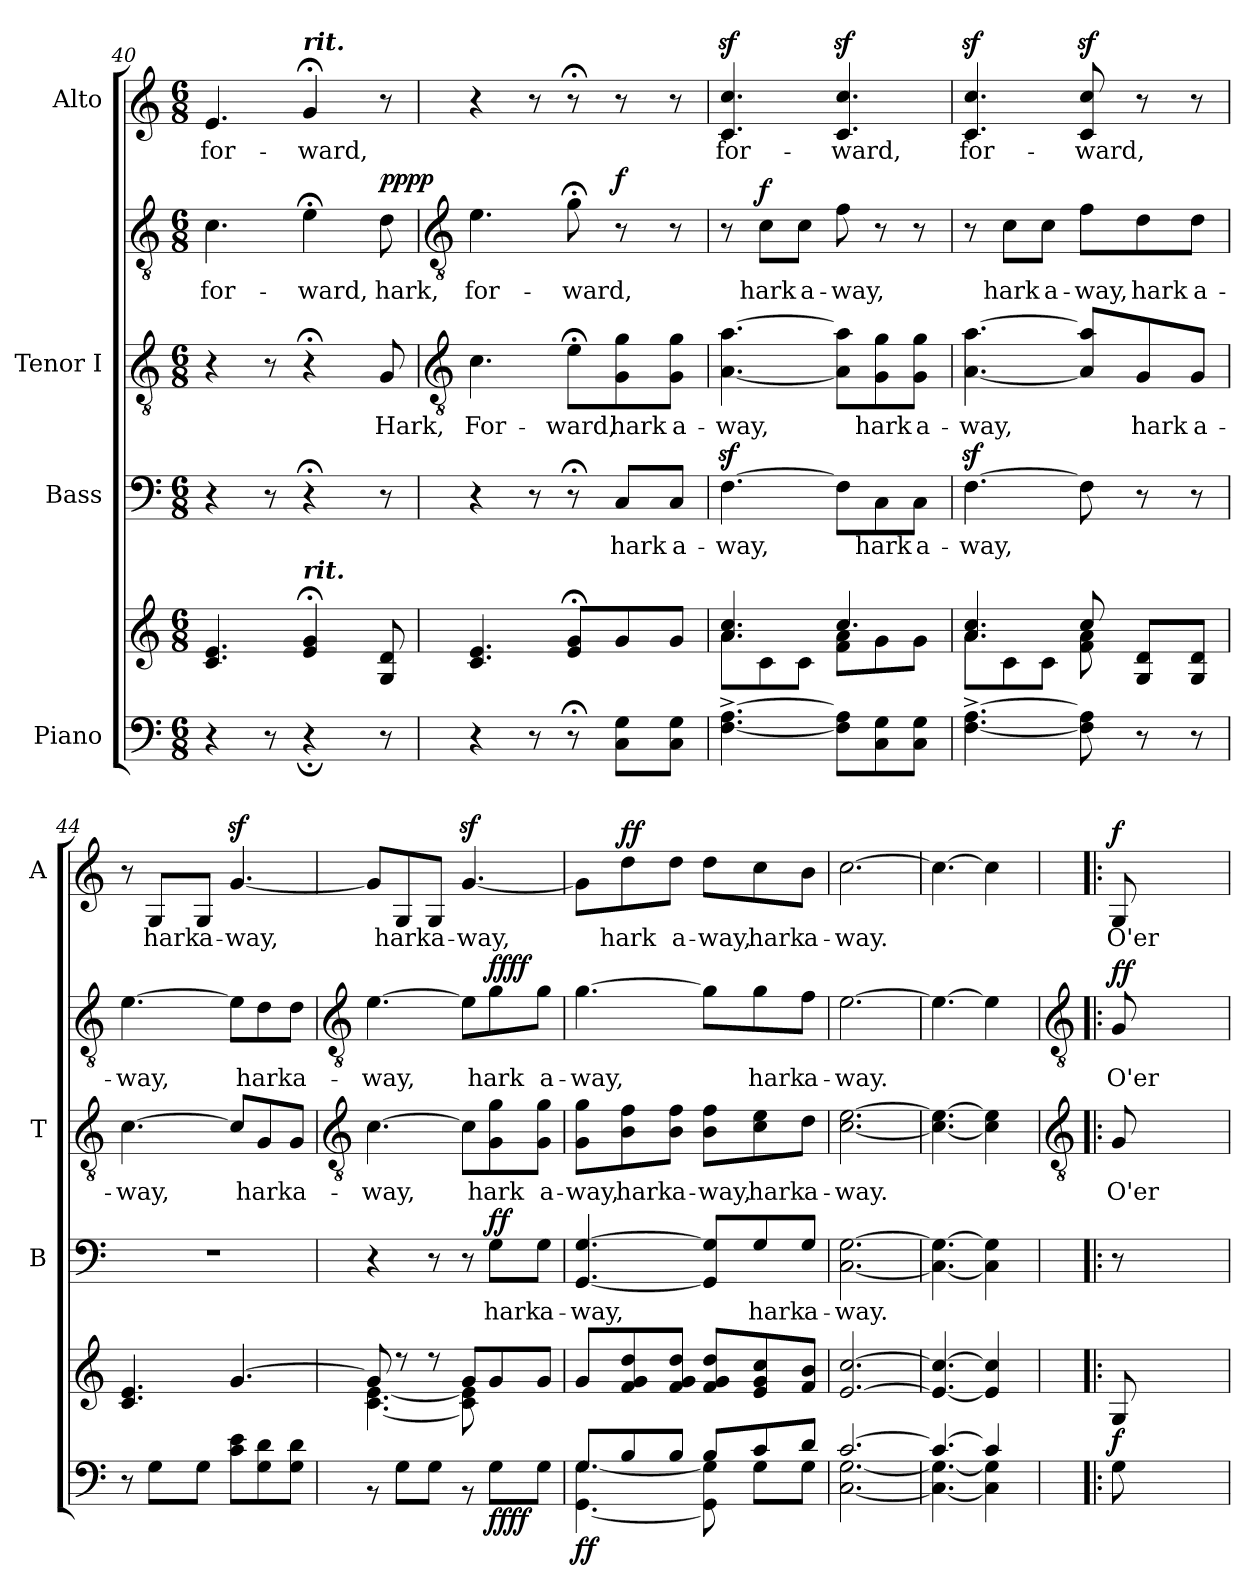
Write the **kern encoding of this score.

**kern	**kern	**dynam	**kern	**text	**dynam	**kern	**text	**kern	**text	**dynam	**kern	**text	**dynam
*part4	*part4	*part4	*part3	*part3	*part3	*part2	*part2	*part2	*part2	*part2	*part1	*part1	*part1
*staff6	*staff5	*staff5/6	*staff4	*staff4	*staff4	*staff3	*staff3	*staff2	*staff2	*staff2/3	*staff1	*staff1	*staff1
*I"Piano	*	*	*I"Bass	*	*	*I"Tenor I	*	*	*	*	*I"Alto	*	*
*	*	*	*I'B	*	*	*I'T	*	*	*	*	*I'A	*	*
*clefF4	*clefG2	*	*clefF4	*	*	*clefGv2	*	*clefGv2	*	*	*clefG2	*	*
*k[]	*k[]	*	*k[]	*	*	*k[]	*	*k[]	*	*	*k[]	*	*
*C:	*C:	*	*C:	*	*	*C:	*	*C:	*	*	*C:	*	*
*M6/8	*M6/8	*	*M6/8	*	*	*M6/8	*	*M6/8	*	*	*M6/8	*	*
=40	=40	=40	=40	=40	=40	=40	=40	=40	=40	=40	=40	=40	=40
*^	*	*	*	*	*	*	*	*	*	*	*	*	*
!	!	!	!	!	!	!	!	!	!	!LO:LY:b	!	!	!LO:LY:b	!
2ryy	4r	4.c 4.e	.	4r	.	.	4r	.	4.c	for-	.	4.e	for-	.
.	8r	.	.	8r	.	.	8r	.	.	.	.	.	.	.
!	!	!	!	!	!	!	!	!	!	!	!	!LO:TX:a:Bi:t=rit.	!	!
!	!	!LO:TX:a:Bi:t=rit.	!	!	!	!	!	!	!	!	!	!	!	!
!	!	!	!	!	!	!	!	!	!	!LO:LY:b	!	!	!LO:LY:b	!
.	4r;	4e;< 4g;<	.	4r;<	.	.	4r;<	.	4e;<	-ward,	.	4g;<	-ward,	.
8ryy	.	.	.	.	.	.	.	.	.	.	.	.	.	.
!	!	!	!	!	!	!	!	!LO:LY:b	!	!LO:LY:b	!LO:DY:b=2	!	!	!
!	!	!	!	!	!	!	!	!	!	!	!LO:DY:n=1:b	!	!	!
8ryy	8r	8G 8d	.	8r	.	.	8G	Hark,	8d	hark,	pp pp	8r	.	.
*v	*v	*	*	*	*	*	*	*	*	*	*	*	*	*
!!LO:LB:g=z
=41	=41	=41	=41	=41	=41	=41	=41	=41	=41	=41	=41	=41	=41
*	*	*	*	*	*	*clefGv2	*	*clefGv2	*	*	*	*	*
*^	*^	*	*	*	*	*	*	*	*	*	*	*	*
!	!	!	!LO:N:vis=1	!	!	!	!	!	!LO:LY:b	!	!LO:LY:b	!	!	!	!
*v	*v	*	*	*	*	*	*	*	*	*	*	*	*	*	*
4r	4.c/ 4.e/	2.ryy	.	4r	.	.	4.c	For-	4.e	for-	.	4r	.	.
8r	.	.	.	8r	.	.	.	.	.	.	.	8r	.	.
!	!	!	!	!	!	!	!	!LO:LY:b	!	!LO:LY:b	!	!	!	!
8r;	8e/;< 8g/;<L	.	.	8r;<	.	.	8e;<\L	-ward,	8g;<	-ward,	.	8r;<	.	.
!	!	!	!	!	!LO:LY:b	!	!	!LO:LY:b	!	!	!LO:DY:b=2	!	!	!
8C 8GL	8g/	.	.	8C/L	hark	.	8G\ 8g\	hark	8r	.	f	8r	.	.
!	!	!	!	!	!LO:LY:b	!	!	!LO:LY:b	!	!	!	!	!	!
8C 8GJ	8g/J	.	.	8C/J	a-	.	8G\ 8g\J	a-	8r	.	.	8r	.	.
=42	=42	=42	=42	=42	=42	=42	=42	=42	=42	=42	=42	=42	=42	=42
!	!	!	!	!	!LO:LY:b	!	!	!LO:LY:b	!	!	!	!	!LO:LY:b	!
[4.F^ [4.A^	4.a/ 4.cc/	8a\L	.	[4.Fz<	way,	.	[4.A [4.a	way,	8r	.	.	4.cz< 4.ccz<	for-	.
!	!	!	!	!	!	!	!	!	!	!LO:LY:b	!LO:DY:b	!	!	!
.	.	8c\	.	.	.	.	.	.	8c\L	-hark	f	.	.	.
!	!	!	!	!	!	!	!	!	!	!LO:LY:b	!	!	!	!
.	.	8c\J	.	.	.	.	.	.	8c\J	a-	.	.	.	.
!	!	!	!	!	!	!	!	!	!	!LO:LY:b	!	!	!LO:LY:b	!
8F] 8A]L	4.cc/	8f\ 8a\L	.	8F\L]	.	.	8A]\ 8a]\L	.	8f	-way,	.	4.cz< 4.ccz<	ward,	.
!	!	!	!	!	!LO:LY:b	!	!	!LO:LY:b	!	!	!	!	!	!
8C 8G	.	8g\	.	8C\	hark	.	8G\ 8g\	hark	8r	.	.	.	.	.
!	!	!	!	!	!LO:LY:b	!	!	!LO:LY:b	!	!	!	!	!	!
8C 8GJ	.	8g\J	.	8C\J	a-	.	8G\ 8g\J	a-	8r	.	.	.	.	.
=43	=43	=43	=43	=43	=43	=43	=43	=43	=43	=43	=43	=43	=43	=43
!	!	!	!	!	!LO:LY:b	!	!	!LO:LY:b	!	!	!	!	!LO:LY:b	!
[4.F^ [4.A^	4.a/ 4.cc/	8a\L	.	[4.Fz<	way,	.	[4.A [4.a	-way,	8r	.	.	4.cz< 4.ccz<	for-	.
!	!	!	!	!	!	!	!	!	!	!LO:LY:b	!	!	!	!
.	.	8c\	.	.	.	.	.	.	8c\L	-hark	.	.	.	.
!	!	!	!	!	!	!	!	!	!	!LO:LY:b	!	!	!	!
.	.	8c\J	.	.	.	.	.	.	8c\J	a-	.	.	.	.
!	!	!	!	!	!	!	!	!	!	!LO:LY:b	!	!	!LO:LY:b	!
8F] 8A]	8cc/	8f\ 8a\	.	8F]	.	.	8A]/ 8a]/L	.	8f\L	-way,	.	8cz< 8ccz<	ward,	.
!	!	!	!	!	!	!	!	!LO:LY:b	!	!LO:LY:b	!	!	!	!
8r	8G/ 8d/L	4ryy	.	8r	.	.	8G/	hark	8d\	hark	.	8r	.	.
!	!	!	!	!	!	!	!	!LO:LY:b	!	!LO:LY:b	!	!	!	!
8r	8G/ 8d/J	.	.	8r	.	.	8G/J	a-	8d\J	a-	.	8r	.	.
=44	=44	=44	=44	=44	=44	=44	=44	=44	=44	=44	=44	=44	=44	=44
!	!	!	!	!LO:N:vis=1	!	!	!	!LO:LY:b	!	!LO:LY:b	!	!	!	!
8r	4.c/ 4.e/	2.ryy	.	2.r	.	.	[4.c	-way,	[4.e	-way,	.	8r	.	.
!	!	!	!	!	!	!	!	!	!	!	!	!	!LO:LY:b	!
8GL	.	.	.	.	.	.	.	.	.	.	.	8G/L	hark	.
!	!	!	!	!	!	!	!	!	!	!	!	!	!LO:LY:b	!
8GJ	.	.	.	.	.	.	.	.	.	.	.	8G/J	a-	.
!	!	!	!	!	!	!	!	!	!	!	!	!	!LO:LY:b	!
8c 8eL	[4.g/	.	.	.	.	.	8c/L]	.	8e\L]	.	.	[4.gz<	way,	.
!	!	!	!	!	!	!	!	!LO:LY:b	!	!LO:LY:b	!	!	!	!
8G 8d	.	.	.	.	.	.	8G/	hark	8d\	hark	.	.	.	.
!	!	!	!	!	!	!	!	!LO:LY:b	!	!LO:LY:b	!	!	!	!
8G 8dJ	.	.	.	.	.	.	8G/J	a-	8d\J	a-	.	.	.	.
!!LO:LB:g=z
=45	=45	=45	=45	=45	=45	=45	=45	=45	=45	=45	=45	=45	=45	=45
*	*	*	*	*	*	*	*clefGv2	*	*clefGv2	*	*	*	*	*
!LO:N:vis=1	!	!	!	!	!	!	!	!LO:LY:b	!	!LO:LY:b	!	!	!	!
*^	*	*	*	*	*	*	*	*	*	*	*	*	*	*
2.ryy	8r	8g/]	[4.c\ [4.e\	.	4r	.	.	[4.c	-way,	[4.e	-way,	.	8g/L]	.	.
!	!	!	!	!	!	!	!	!	!	!	!	!	!	!LO:LY:b	!
.	8G\L	8r	.	.	.	.	.	.	.	.	.	.	8G/	hark	.
!	!	!	!	!	!	!	!	!	!	!	!	!	!	!LO:LY:b	!
.	8G\J	8r	.	.	8r	.	.	.	.	.	.	.	8G/J	a-	.
!	!	!	!	!	!	!	!	!	!	!	!	!	!	!LO:LY:b	!
.	8r	8g/L	8c\] 8e\]	.	8r	.	.	8c\L]	.	8e\L]	.	.	[4.gz<	way,	.
!	!	!	!	!LO:DY:b=2	!	!LO:LY:b	!	!	!LO:LY:b	!	!LO:LY:b	!	!	!	!
!	!	!	!	!LO:DY:n=1:b	!	!	!LO:DY:b	!	!	!	!	!LO:DY:b=2	!	!	!
!	!	!	!	!	!	!	!	!	!	!	!	!LO:DY:n=1:b	!	!	!
.	8G\L	8g/	4ryy	ff ff	8G\L	hark	ff	8G\ 8g\	hark	8g\	hark	ff ff	.	.	.
!	!	!	!	!	!	!LO:LY:b	!	!	!LO:LY:b	!	!LO:LY:b	!	!	!	!
.	8G\J	8g/J	.	.	8G\J	a-	.	8G\ 8g\J	a-	8g\J	a-	.	.	.	.
=46	=46	=46	=46	=46	=46	=46	=46	=46	=46	=46	=46	=46	=46	=46	=46
!	!	!	!	!LO:DY:b=2	!	!LO:LY:b	!	!	!LO:LY:b	!	!LO:LY:b	!	!	!	!
8G/L	[4.GG\ [4.G\	8g/L	2ryy	ff	[4.GG [4.G	-way,	.	8G\ 8g\L	-way,	[4.g	-way,	.	8g\L]	.	.
!	!	!	!	!	!	!	!	!	!LO:LY:b	!	!	!	!	!LO:LY:b	!LO:DY:b
8B/	.	8f/ 8g/ 8dd/	.	.	.	.	.	8B\ 8f\	hark	.	.	.	8dd\	hark	ff
!	!	!	!	!	!	!	!	!	!LO:LY:b	!	!	!	!	!LO:LY:b	!
8B/J	.	8f/ 8g/ 8dd/J	.	.	.	.	.	8B\ 8f\J	a-	.	.	.	8dd\J	a-	.
!	!	!	!	!	!	!	!	!	!LO:LY:b	!	!	!	!	!LO:LY:b	!
8B/L	8GG\] 8G\]	8f/ 8g/ 8dd/L	.	.	8GG]/ 8G]/L	.	.	8B\ 8f\L	-way,	8g\L]	.	.	8dd\L	-way,	.
!	!	!	!	!	!	!LO:LY:b	!	!	!LO:LY:b	!	!LO:LY:b	!	!	!LO:LY:b	!
8c/	8G\L	8e/ 8g/ 8cc/	8ryy	.	8G/	hark	.	8c\ 8e\	hark	8g\	hark	.	8cc\	hark	.
!	!	!	!	!	!	!LO:LY:b	!	!	!LO:LY:b	!	!LO:LY:b	!	!	!LO:LY:b	!
8d/J	8G\J	8f/ 8b/J	8ryy	.	8G/J	a-	.	8d\J	a-	8f\J	a-	.	8b\J	a-	.
=47	=47	=47	=47	=47	=47	=47	=47	=47	=47	=47	=47	=47	=47	=47	=47
!	!	!	!	!	!	!LO:LY:b	!	!	!LO:LY:b	!	!LO:LY:b	!	!	!LO:LY:b	!
[2.c/	[2.C\ [2.G\	[2.e/ [2.cc/	2.ryy	.	[2.C [2.G	-way.	.	[2.c [2.e	way.	[2.e	-way.	.	[2.cc	-way.	.
=48	=48	=48	=48	=48	=48	=48	=48	=48	=48	=48	=48	=48	=48	=48	=48
4.c/_	4.C\_ 4.G\_	4.e/_ 4.cc/_	2ryy	.	4.C_ 4.G_	.	.	4.c_ 4.e_	.	4.e_	.	.	4.cc_	.	.
4c/]	4C\] 4G\]	4e/] 4cc/]	.	.	4C] 4G]	.	.	4c] 4e]	.	4e]	.	.	4cc]	.	.
.	.	.	8ryy	.	.	.	.	.	.	.	.	.	.	.	.
!!LO:LB:g=z
=49!|:	=49!|:	=49!|:	=49!|:	=49!|:	=49!|:	=49!|:	=49!|:	=49!|:	=49!|:	=49!|:	=49!|:	=49!|:	=49!|:	=49!|:	=49!|:
*	*	*	*	*	*	*	*	*clefGv2	*	*clefGv2	*	*	*	*	*
!	!	!	!	!LO:DY:b	!	!	!	!	!LO:LY:b	!	!LO:LY:b	!LO:DY:b=2	!	!LO:LY:b	!
!	!	!	!	!	!	!	!	!	!	!	!	!LO:DY:n=1:b	!	!	!LO:DY:b
2.ryy	8G\	8G/	8ryy	f	8r	.	.	8G	O'er	8G	O'er	f f	8G	O'er	f
.	2ryy	2ryy	2ryy	.	2ryy	.	.	2ryy	.	2ryy	.	.	2ryy	.	.
.	8ryy	8ryy	8ryy	.	8ryy	.	.	8ryy	.	8ryy	.	.	8ryy	.	.
*v	*v	*	*	*	*	*	*	*	*	*	*	*	*	*	*
*	*v	*v	*	*	*	*	*	*	*	*	*	*	*	*
=	=	=	=	=	=	=	=	=	=	=	=	=	=
*-	*-	*-	*-	*-	*-	*-	*-	*-	*-	*-	*-	*-	*-
